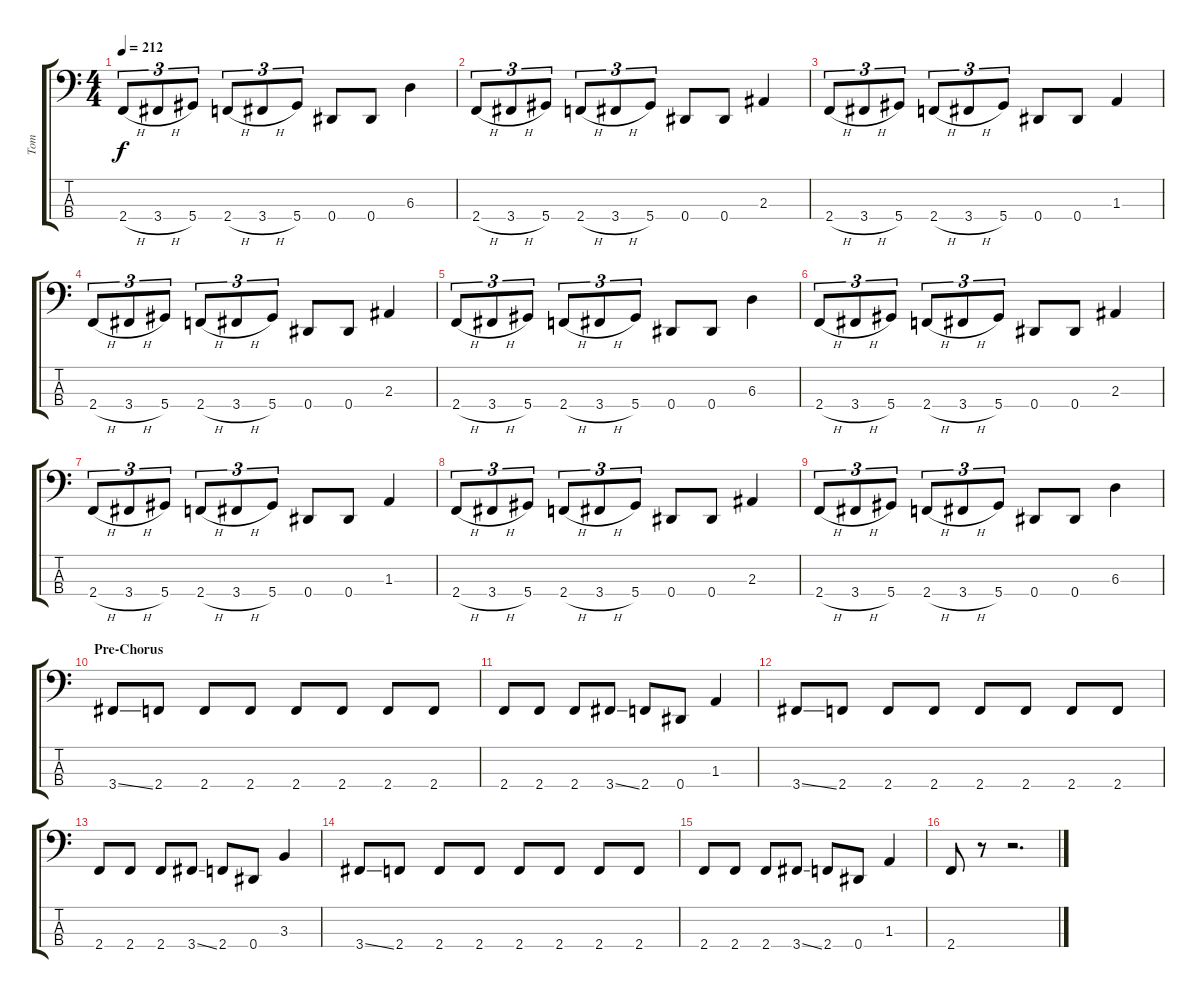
\track ("Tom" "Tom") {instrument electricbasspick}
\staff {score tabs}
\tuning (Gb2 Db2 Ab1 Eb1) {hide}
\ts (4 4)
\tempo 212
\clef f4
\ks c
2.4{h}.8{tu (3 2) dy f} 3.4{h}.8{tu (3 2)} 5.4.8{tu (3 2)} 2.4{h}.8{tu (3 2)} 3.4{h}.8{tu (3 2)} 5.4.8{tu (3 2)} 0.4.8 0.4.8 6.3.4 |
2.4{h}.8{tu (3 2)} 3.4{h}.8{tu (3 2)} 5.4.8{tu (3 2)} 2.4{h}.8{tu (3 2)} 3.4{h}.8{tu (3 2)} 5.4.8{tu (3 2)} 0.4.8 0.4.8 2.3.4 |
2.4{h}.8{tu (3 2)} 3.4{h}.8{tu (3 2)} 5.4.8{tu (3 2)} 2.4{h}.8{tu (3 2)} 3.4{h}.8{tu (3 2)} 5.4.8{tu (3 2)} 0.4.8 0.4.8 1.3.4 |
2.4{h}.8{tu (3 2)} 3.4{h}.8{tu (3 2)} 5.4.8{tu (3 2)} 2.4{h}.8{tu (3 2)} 3.4{h}.8{tu (3 2)} 5.4.8{tu (3 2)} 0.4.8 0.4.8 2.3.4 |
2.4{h}.8{tu (3 2)} 3.4{h}.8{tu (3 2)} 5.4.8{tu (3 2)} 2.4{h}.8{tu (3 2)} 3.4{h}.8{tu (3 2)} 5.4.8{tu (3 2)} 0.4.8 0.4.8 6.3.4 |
2.4{h}.8{tu (3 2)} 3.4{h}.8{tu (3 2)} 5.4.8{tu (3 2)} 2.4{h}.8{tu (3 2)} 3.4{h}.8{tu (3 2)} 5.4.8{tu (3 2)} 0.4.8 0.4.8 2.3.4 |
2.4{h}.8{tu (3 2)} 3.4{h}.8{tu (3 2)} 5.4.8{tu (3 2)} 2.4{h}.8{tu (3 2)} 3.4{h}.8{tu (3 2)} 5.4.8{tu (3 2)} 0.4.8 0.4.8 1.3.4 |
2.4{h}.8{tu (3 2)} 3.4{h}.8{tu (3 2)} 5.4.8{tu (3 2)} 2.4{h}.8{tu (3 2)} 3.4{h}.8{tu (3 2)} 5.4.8{tu (3 2)} 0.4.8 0.4.8 2.3.4 |
2.4{h}.8{tu (3 2)} 3.4{h}.8{tu (3 2)} 5.4.8{tu (3 2)} 2.4{h}.8{tu (3 2)} 3.4{h}.8{tu (3 2)} 5.4.8{tu (3 2)} 0.4.8 0.4.8 6.3.4 |
\section ("" "Pre-Chorus")
3.4{ss}.8 2.4.8 2.4.8 2.4.8 2.4.8 2.4.8 2.4.8 2.4.8 |
2.4.8 2.4.8 2.4.8 3.4{ss}.8 2.4.8 0.4.8 1.3.4 |
3.4{ss}.8 2.4.8 2.4.8 2.4.8 2.4.8 2.4.8 2.4.8 2.4.8 |
2.4.8 2.4.8 2.4.8 3.4{ss}.8 2.4.8 0.4.8 3.3.4 |
3.4{ss}.8 2.4.8 2.4.8 2.4.8 2.4.8 2.4.8 2.4.8 2.4.8 |
2.4.8 2.4.8 2.4.8 3.4{ss}.8 2.4.8 0.4.8 1.3.4 |
2.4.8 r.8 r.2{d}
